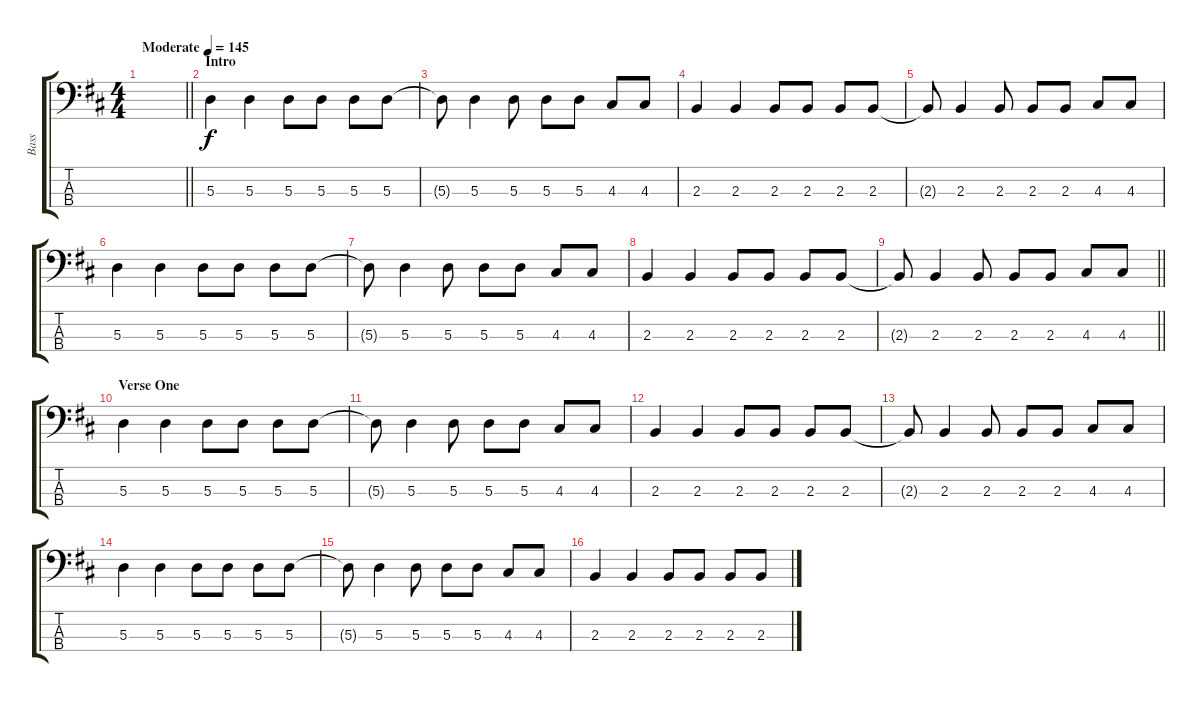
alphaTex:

\track ("Bass" "Bass") {instrument electricbassfinger}
\staff {score tabs}
\tuning (G2 D2 A1 E1) {hide}
\ts (4 4)
\tempo (145 "Moderate")
\clef f4
\barLineRight lightlight
\ks d
|
\section ("" "Intro")
5.3.4 5.3.4 5.3.8 5.3.8 5.3.8 5.3.8 |
5.3{t}.8 5.3.4 5.3.8 5.3.8 5.3.8 4.3.8 4.3.8 |
2.3.4 2.3.4 2.3.8 2.3.8 2.3.8 2.3.8 |
2.3{t}.8 2.3.4 2.3.8 2.3.8 2.3.8 4.3.8 4.3.8 |
5.3.4 5.3.4 5.3.8 5.3.8 5.3.8 5.3.8 |
5.3{t}.8 5.3.4 5.3.8 5.3.8 5.3.8 4.3.8 4.3.8 |
2.3.4 2.3.4 2.3.8 2.3.8 2.3.8 2.3.8 |
\barLineRight lightlight
2.3{t}.8 2.3.4 2.3.8 2.3.8 2.3.8 4.3.8 4.3.8 |
\section ("" "Verse One")
5.3.4 5.3.4 5.3.8 5.3.8 5.3.8 5.3.8 |
5.3{t}.8 5.3.4 5.3.8 5.3.8 5.3.8 4.3.8 4.3.8 |
2.3.4 2.3.4 2.3.8 2.3.8 2.3.8 2.3.8 |
2.3{t}.8 2.3.4 2.3.8 2.3.8 2.3.8 4.3.8 4.3.8 |
5.3.4 5.3.4 5.3.8 5.3.8 5.3.8 5.3.8 |
5.3{t}.8 5.3.4 5.3.8 5.3.8 5.3.8 4.3.8 4.3.8 |
2.3.4 2.3.4 2.3.8 2.3.8 2.3.8 2.3.8
